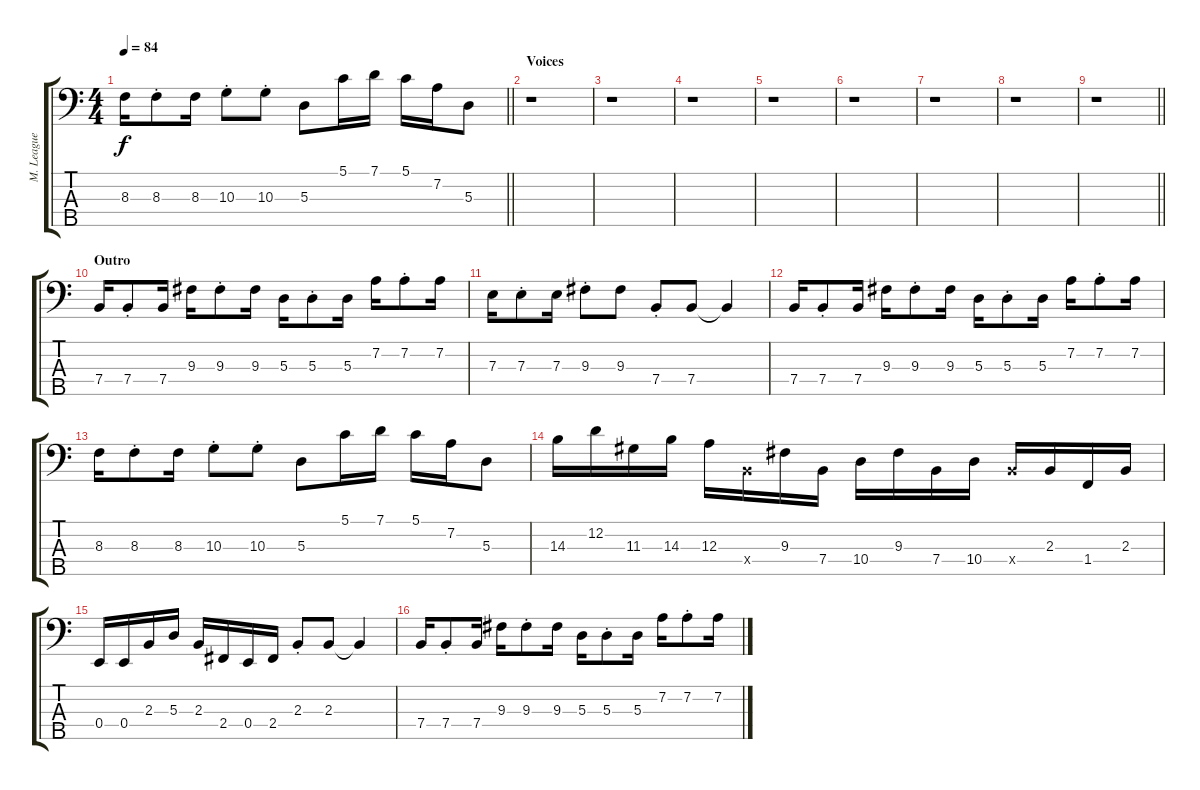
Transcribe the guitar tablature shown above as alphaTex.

\track ("M. League - Bass" "M. League ") {instrument electricbassfinger}
\staff {score tabs}
\tuning (G2 D2 A1 E1 B0) {hide}
\ts (4 4)
\tempo 84
\clef f4
\barLineRight lightlight
\ks c
8.3.16{dy f} 8.3{st}.8 8.3.16 10.3{st}.8 10.3{st}.8 5.3.8 5.1.16 7.1.16 5.1.16 7.2.16 5.3.8 |
\section ("" "Voices")
r.1 |
r.1 |
r.1 |
r.1 |
r.1 |
r.1 |
r.1 |
\barLineRight lightlight
r.1 |
\section ("" "Outro")
7.4.16 7.4{st}.8 7.4.16 9.3.16 9.3{st}.8 9.3.16 5.3.16 5.3{st}.8 5.3.16 7.2.16 7.2{st}.8 7.2.16 |
7.3.16 7.3{st}.8 7.3.16 9.3{st}.8 9.3.8 7.4{st}.8 7.4.8 7.4{t}.4 |
7.4.16 7.4{st}.8 7.4.16 9.3.16 9.3{st}.8 9.3.16 5.3.16 5.3{st}.8 5.3.16 7.2.16 7.2{st}.8 7.2.16 |
8.3.16 8.3{st}.8 8.3.16 10.3{st}.8 10.3{st}.8 5.3.8 5.1.16 7.1.16 5.1.16 7.2.16 5.3.8 |
14.3.16 12.2.16 11.3.16 14.3.16 12.3.16 7.4{x}.16 9.3.16 7.4.16 10.4.16 9.3.16 7.4.16 10.4.16 7.4{x}.16 2.3.16 1.4.16 2.3.16 |
0.4.16 0.4.16 2.3.16 5.3.16 2.3.16 2.4.16 0.4.16 2.4.16 2.3{st}.8 2.3.8 2.3{t}.4 |
7.4.16 7.4{st}.8 7.4.16 9.3.16 9.3{st}.8 9.3.16 5.3.16 5.3{st}.8 5.3.16 7.2.16 7.2{st}.8 7.2.16
